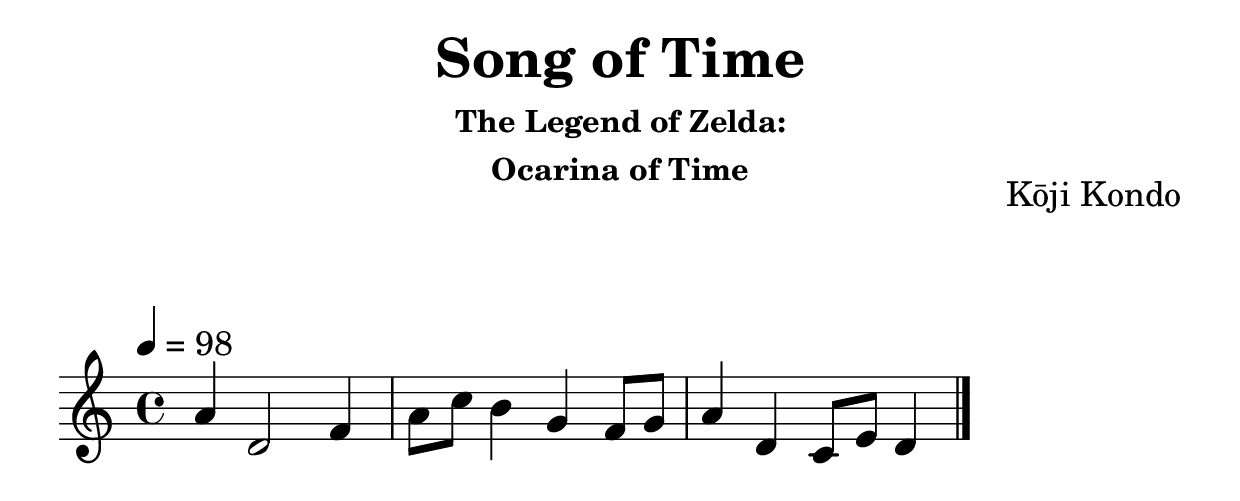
\version "2.20.0"

\include "header.ily"

title = "Song of Time"
subtitle = ##f

song = \relative c'' {
  \tempo 4 = 98
  \time 4/4

  a'4 d,2 f4 | % 1
  a8 c b4 g f8 g | % 2
  a4 d, c8 e d4 \bar "|." % 3
}


\header {
  title = \title
  #(define subtitle (if (defined? 'subtitle) subtitle))
  subsubtitle = \markup \center-column { "The Legend of Zelda:" "Ocarina of Time" }
}

\include "articulate.ly"

staff = \new Staff \with { midiInstrument = "ocarina" } {
  \clef "treble^8"
  \song
}

\score {
  \staff

  \layout {
    \context {
      \Score
      \omit ClefModifier
    }
  }
}

\score {
  \unfoldRepeats \articulate \staff

  \midi {}
}

